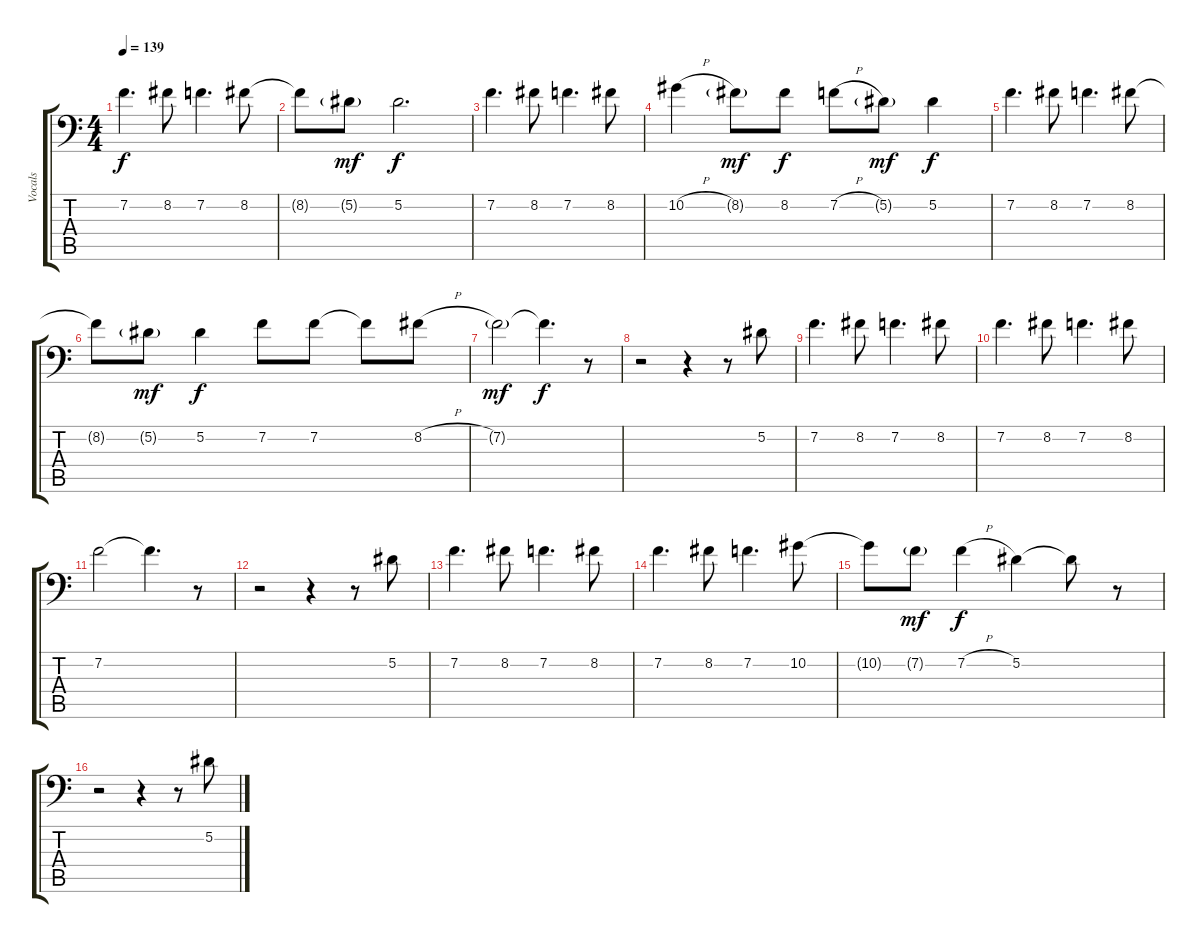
\track ("Vocals" "Vocals") {instrument lead3calliope}
\staff {score tabs}
\tuning (Eb4 Bb3 Gb3 Db3 Ab2 Bb1) {hide}
\ts (4 4)
\tempo 139
\clef f4
\ks c
7.2.4{d dy f} 8.2.8 7.2.4{d} 8.2.8 |
8.2{t}.8 5.2{g}.8{dy mf} 5.2.2{d dy f} |
7.2.4{d} 8.2.8 7.2.4{d} 8.2.8 |
10.2{h}.4 8.2{g}.8{dy mf} 8.2.8{dy f} 7.2{h}.8 5.2{g}.8{dy mf} 5.2.4{dy f} |
7.2.4{d} 8.2.8 7.2.4{d} 8.2.8 |
8.2{t}.8 5.2{g}.8{dy mf} 5.2.4{dy f} 7.2.8 7.2.8 7.2{t}.8 8.2{h}.8 |
7.2{g}.2{dy mf} 7.2{t}.4{d dy f} r.8 |
r.2 r.4 r.8 5.2.8 |
7.2.4{d} 8.2.8 7.2.4{d} 8.2.8 |
7.2.4{d} 8.2.8 7.2.4{d} 8.2.8 |
7.2.2 7.2{t}.4{d} r.8 |
r.2 r.4 r.8 5.2.8 |
7.2.4{d} 8.2.8 7.2.4{d} 8.2.8 |
7.2.4{d} 8.2.8 7.2.4{d} 10.2.8 |
10.2{t}.8 7.2{g}.8{dy mf} 7.2{h}.4{dy f} 5.2.4 5.2{t}.8 r.8 |
r.2 r.4 r.8 5.2.8
